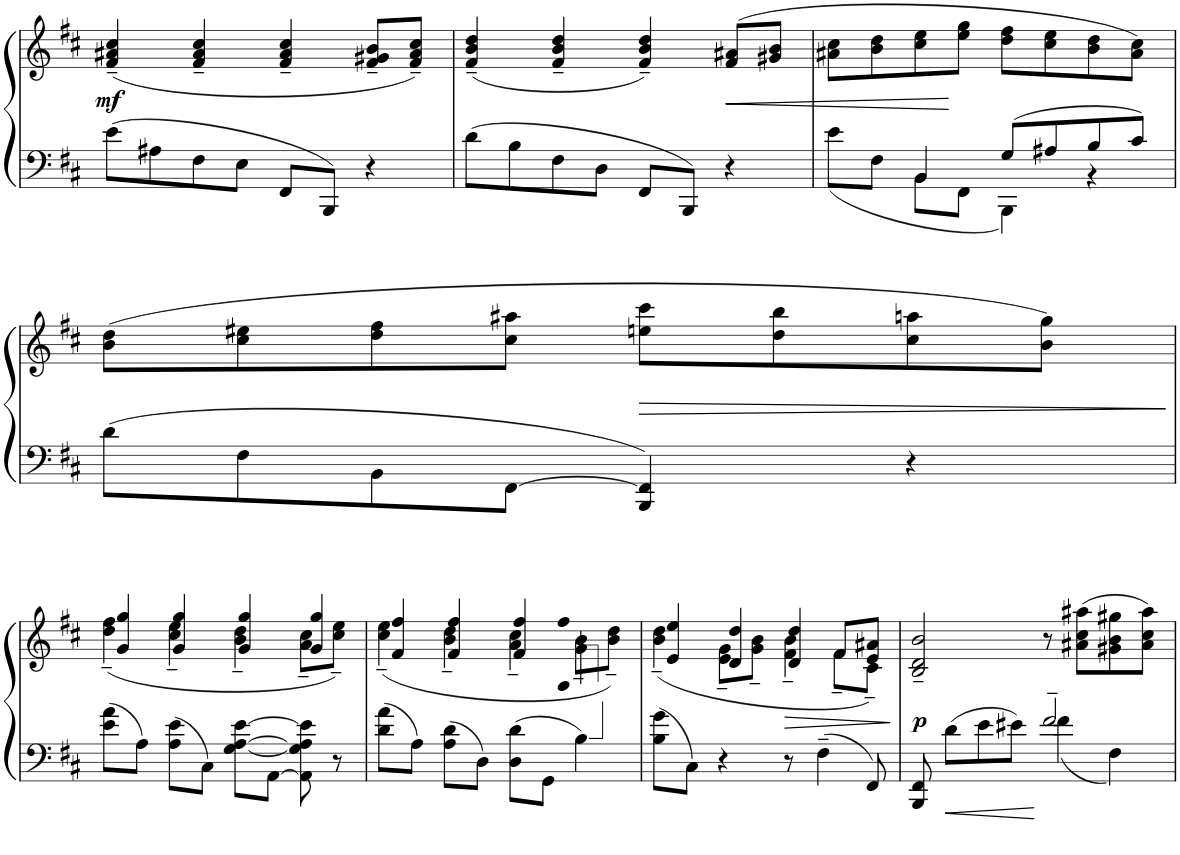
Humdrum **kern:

**kern	**kern	**dynam
*part1	*part1	*part1
*staff2	*staff1	*staff1/2
*I"Piano	*	*
*I'Pno.	*	*
!!LO:PB:g=z
*clefF4	*clefG2	*
*k[f#c#]	*k[f#c#]	*
*M4/4	*M4/4	*
=53	=53	=53
!	!	!LO:DY:b
8e\L	(4f#/~ 4a#X/~ 4cc#/~	mf
8A#X\	.	.
8F#\	4f#/~ 4a#/~ 4cc#/~	.
8E\J	.	.
8FF#/L	4f#/~ 4a#/~ 4cc#/~	.
8BBB/J	.	.
4r	8f#/~ 8g#X/~ 8b/~L	.
.	8f#/~ 8a#/~ 8cc#/~J)	.
=54	=54	=54
8d\L	(4f#/~ 4b/~ 4dd/~	.
8B\	.	.
8F#\	4f#/~ 4b/~ 4dd/~	.
8D\J	.	.
8FF#/L	4f#/~ 4b/~ 4dd/~)	.
8BBB/J	.	.
!	!	!LO:HP:b
4r	(8f#/ 8a#X/L	<
.	8g#X/ 8b/J	.
=55	=55	=55
*^	*	*
8e\L	4ryy	8a#X\ 8cc#\L	.
8F#\J	.	8b\ 8dd\	.
4BB/	8BB\L	8cc#\ 8ee\	.
.	8FF#\J	8ee\ 8gg\J	[
8G/L	4BBB\	8dd\ 8ff#\L	.
8A#X/	.	8cc#\ 8ee\	.
8B/	4r	8b\ 8dd\	.
8c#/J	.	8a#\ 8cc#\J)	.
*v	*v	*	*
!!LO:LB:g=z
=56	=56	=56
8d\L	(8b\ 8dd\L	.
8F#\	8cc#\ 8ee#X\	.
8BB\	8dd\ 8ff#\	.
[8FF#\J	8cc#\ 8aa#X\J	.
!	!	!LO:HP:b
4BBB/ 4FF#/]	8een\ 8ccc#\L	>
.	8dd\ 8bb\	.
4r	8cc#\ 8aan\	.
.	8b\ 8gg\J)	.
.	.	]
!!LO:LB:g=z
=57	=57	=57
*	*^	*
8e\ 8a\L	4g/ 4gg/	(4dd\~ 4ff#\~	.
8A\J	.	.	.
8A\ 8e\L	4g/ 4gg/	4cc#\~ 4ee\~	.
8C#\J	.	.	.
[8G\ [8A\ [8e\L	4g/ 4gg/	4b\~ 4dd\~	.
[8AA\J	.	.	.
8AA\] 8G\] 8A\] 8e\]	4g/ 4gg/	8a\~ 8cc#\~L	.
8r	.	8cc#\~ 8ee\~J)	.
=58	=58	=58	=58
8d\ 8a\L	4f#/ 4ff#/	(4cc#\~ 4ee\~	.
8A\J	.	.	.
8A\ 8d\L	4f#/ 4ff#/	4b\~ 4dd\~	.
8D\J	.	.	.
8D\ 8d\L	4f#/ 4ff#/	4a\~ 4cc#\~	.
8GG\J	.	.	.
4B\	4f#/ 4ff#/	8g\~ 8b\~L	.
.	.	8b\~ 8dd\~J)	.
=59	=59	=59	=59
8B\ 8g\L	4e/ 4ee/	(4b\~ 4dd\~	.
8C#\J	.	.	.
4r	4d/ 4dd/	8e\~ 8g\~L	.
.	.	8g\~ 8b\~J	.
!	!	!	!LO:HP:b
8r	4d/ 4dd/	4f#\~ 4b\~	>
4F#~\	.	.	.
.	8f#/L	8f#~\L	.
8FF#/	8e/ 8a#X/J	8c#~\J)	.
*	*v	*v	*
.	.	]
=60	=60	=60
*^	*	*
!	!	!	!LO:DY:b
8BBB/ 8FF#/	2ryy	2B/~ 2d/~ 2b/~	p
8d\L	.	.	.
8e\	.	.	.
8e#X\J	.	.	.
2f#~/	4f#\	8r	.
.	.	(8a#X\ 8cc#\ 8aa#X\L	.
.	4F#\	8g#X\ 8b\ 8gg#X\	.
.	.	8a#\ 8cc#\ 8aa#\J)	.
*v	*v	*	*
=	=	=
*-	*-	*-
